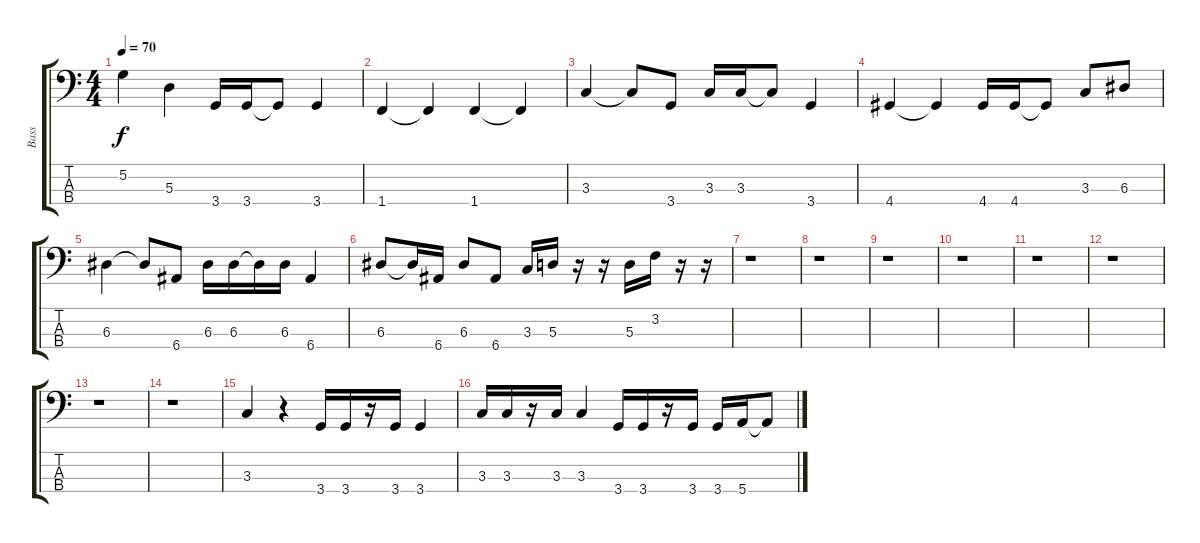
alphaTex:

\track ("Bass" "Bass") {instrument electricbassfinger}
\staff {score tabs}
\tuning (G2 D2 A1 E1) {hide}
\ts (4 4)
\tempo 70
\clef f4
\ks c
5.2.4{dy f} 5.3.4 3.4.16 3.4.16 3.4{t}.8 3.4.4 |
1.4.4 1.4{t}.4 1.4.4 1.4{t}.4 |
3.3.4 3.3{t}.8 3.4.8 3.3.16 3.3.16 3.3{t}.8 3.4.4 |
4.4.4 4.4{t}.4 4.4.16 4.4.16 4.4{t}.8 3.3.8 6.3.8 |
6.3.4 6.3{t}.8 6.4.8 6.3.16 6.3.16 6.3{t}.16 6.3.16 6.4.4 |
6.3.8 6.3{t}.16 6.4.16 6.3.8 6.4.8 3.3.16 5.3.16 r.16 r.16 5.3.16 3.2.16 r.16 r.16 |
r.1 |
r.1 |
r.1 |
r.1 |
r.1 |
r.1 |
r.1 |
r.1 |
3.3.4 r.4 3.4.16 3.4.16 r.16 3.4.16 3.4.4 |
3.3.16 3.3.16 r.16 3.3.16 3.3.4 3.4.16 3.4.16 r.16 3.4.16 3.4.16 5.4.16 5.4{t}.8
